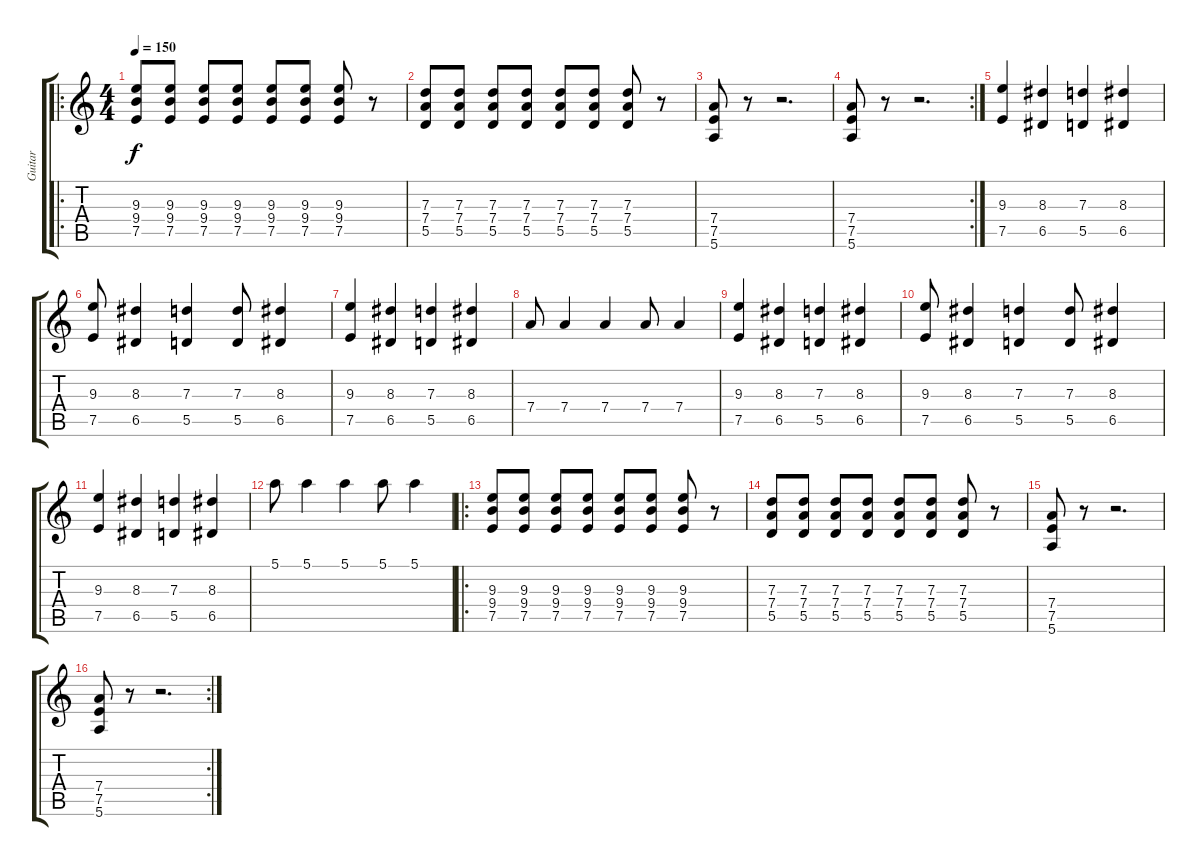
\track ("Guitar" "Guitar") {instrument distortionguitar}
\staff {score tabs}
\tuning (E4 B3 G3 D3 A2 E2) {hide}
\ro
\ts (4 4)
\section ("" "")
\tempo 150
\clef g2
\ks c
(9.3 9.4 7.5).8{dy f} (9.3 9.4 7.5).8 (9.3 9.4 7.5).8 (9.3 9.4 7.5).8 (9.3 9.4 7.5).8 (9.3 9.4 7.5).8 (9.3 9.4 7.5).8 r.8 |
(7.3 7.4 5.5).8 (7.3 7.4 5.5).8 (7.3 7.4 5.5).8 (7.3 7.4 5.5).8 (7.3 7.4 5.5).8 (7.3 7.4 5.5).8 (7.3 7.4 5.5).8 r.8 |
(7.4 7.5 5.6).8 r.8 r.2{d} |
\rc 2
(7.4 7.5 5.6).8 r.8 r.2{d} |
\section ("" " ")
(9.3 7.5).4 (8.3 6.5).4 (7.3 5.5).4 (8.3 6.5).4 |
(9.3 7.5).8 (8.3 6.5).4 (7.3 5.5).4 (7.3 5.5).8 (8.3 6.5).4 |
(9.3 7.5).4 (8.3 6.5).4 (7.3 5.5).4 (8.3 6.5).4 |
7.4.8 7.4.4 7.4.4 7.4.8 7.4.4 |
(9.3 7.5).4 (8.3 6.5).4 (7.3 5.5).4 (8.3 6.5).4 |
(9.3 7.5).8 (8.3 6.5).4 (7.3 5.5).4 (7.3 5.5).8 (8.3 6.5).4 |
(9.3 7.5).4 (8.3 6.5).4 (7.3 5.5).4 (8.3 6.5).4 |
5.1.8 5.1.4 5.1.4 5.1.8 5.1.4 |
\ro
\section ("" "")
(9.3 9.4 7.5).8 (9.3 9.4 7.5).8 (9.3 9.4 7.5).8 (9.3 9.4 7.5).8 (9.3 9.4 7.5).8 (9.3 9.4 7.5).8 (9.3 9.4 7.5).8 r.8 |
(7.3 7.4 5.5).8 (7.3 7.4 5.5).8 (7.3 7.4 5.5).8 (7.3 7.4 5.5).8 (7.3 7.4 5.5).8 (7.3 7.4 5.5).8 (7.3 7.4 5.5).8 r.8 |
(7.4 7.5 5.6).8 r.8 r.2{d} |
\rc 2
(7.4 7.5 5.6).8 r.8 r.2{d}
